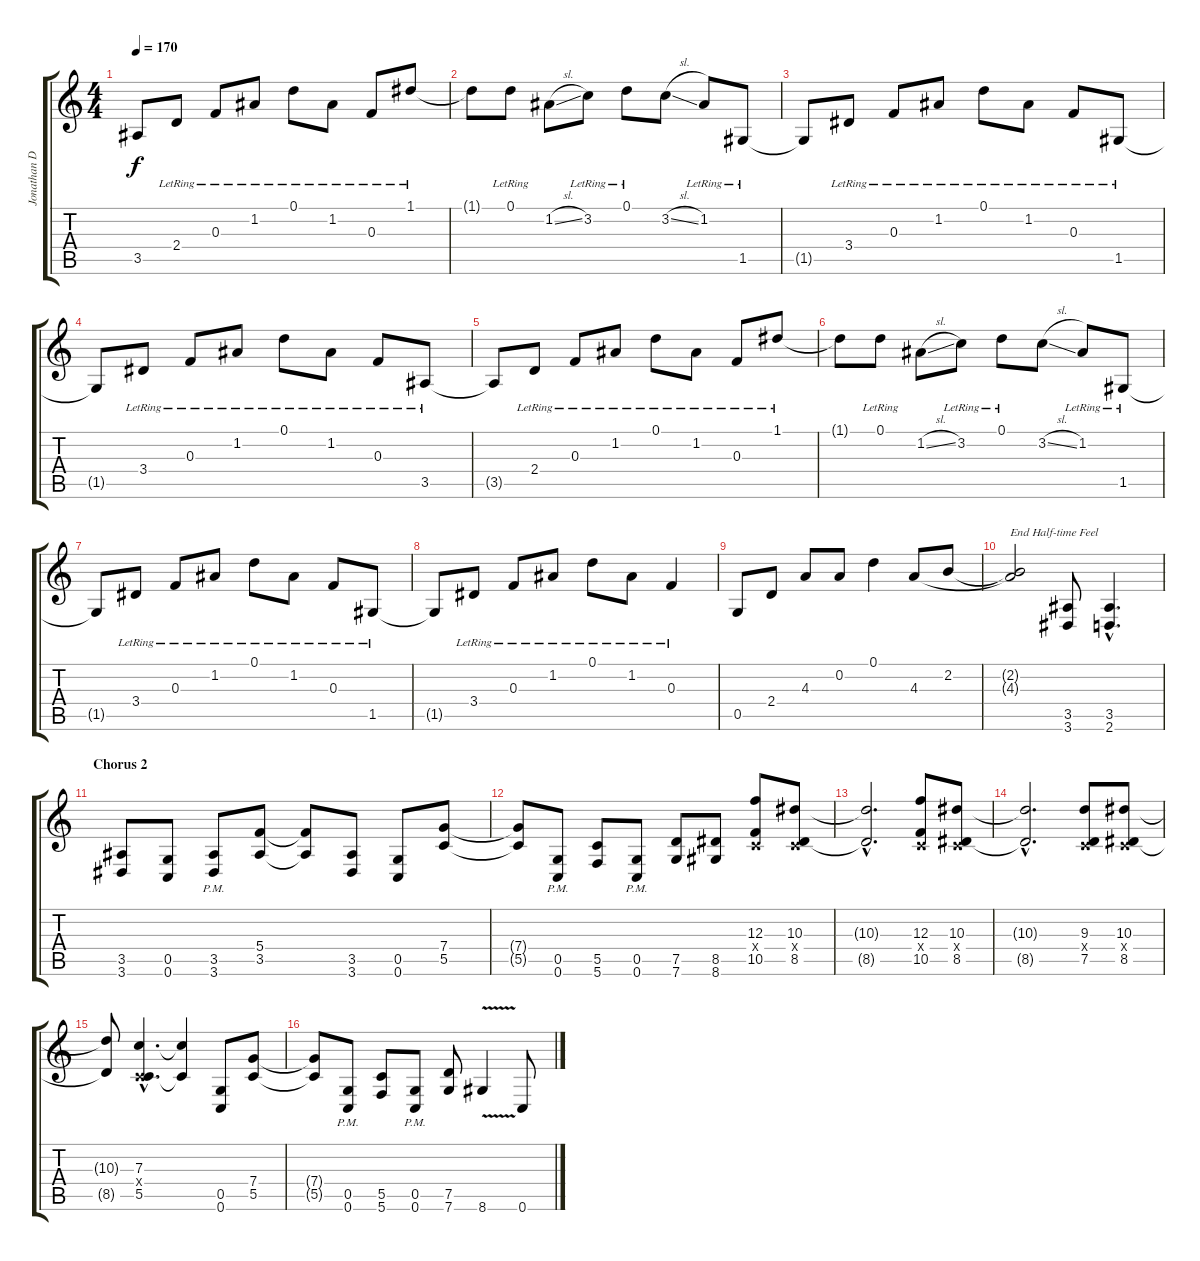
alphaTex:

\track ("Jonathan Donais" "Jonathan D") {instrument distortionguitar}
\staff {score tabs}
\tuning (D4 A3 F3 C3 G2 C2) {hide}
\ts (4 4)
\tempo 170
\clef g2
\ks c
3.5{t}.8{dy f} 2.4{lr}.8 0.3{lr}.8 1.2{lr}.8 0.1{lr}.8 1.2{lr}.8 0.3{lr}.8 1.1{lr}.8 |
1.1{t}.8 0.1{lr}.8 1.2{sl}.8 3.2{lr}.8 0.1{lr}.8 3.2{sl}.8 1.2{lr}.8 1.5{lr}.8 |
1.5{t}.8 3.4{lr}.8 0.3{lr}.8 1.2{lr}.8 0.1{lr}.8 1.2{lr}.8 0.3{lr}.8 1.5{lr}.8 |
1.5{t}.8 3.4{lr}.8 0.3{lr}.8 1.2{lr}.8 0.1{lr}.8 1.2{lr}.8 0.3{lr}.8 3.5{lr}.8 |
3.5{t}.8 2.4{lr}.8 0.3{lr}.8 1.2{lr}.8 0.1{lr}.8 1.2{lr}.8 0.3{lr}.8 1.1{lr}.8 |
1.1{t}.8 0.1{lr}.8 1.2{sl}.8 3.2{lr}.8 0.1{lr}.8 3.2{sl}.8 1.2{lr}.8 1.5{lr}.8 |
1.5{t}.8 3.4{lr}.8 0.3{lr}.8 1.2{lr}.8 0.1{lr}.8 1.2{lr}.8 0.3{lr}.8 1.5{lr}.8 |
1.5{t}.8 3.4{lr}.8 0.3{lr}.8 1.2{lr}.8 0.1{lr}.8 1.2{lr}.8 0.3{lr}.4 |
0.5.8 2.4.8 4.3.8 0.2.8 0.1.4 4.3.8 2.2.8 |
(2.2{t} 4.3{t}).2{txt "End Half-time Feel"} (3.5 3.6).8{instrument distortionguitar} (3.5{hac} 2.6{hac}).4{d} |
\section ("" "Chorus 2")
(3.5 3.6).8 (0.5 0.6).8 (3.5{pm} 3.6{pm}).8 (5.4 3.5).8 (5.4{t} 3.5{t}).8 (3.5 3.6).8 (0.5 0.6).8 (7.4 5.5).8 |
(7.4{t} 5.5{t}).8 (0.5{pm} 0.6{pm}).8 (5.5 5.6).8 (0.5{pm} 0.6{pm}).8 (7.5 7.6).8 (8.5 8.6).8 (12.3 0.4{x} 10.5).8 (10.3 0.4{x} 8.5).8 |
(10.3{hac t} 8.5{hac t}).2{d} (12.3 0.4{x} 10.5).8 (10.3 0.4{x} 8.5).8 |
(10.3{hac t} 8.5{hac t}).2{d} (9.3 0.4{x} 7.5).8 (10.3 0.4{x} 8.5).8 |
(10.3{t} 8.5{t}).8 (7.3{hac} 0.4{hac x} 5.5{hac}).4{d} (7.3{t} 5.5{t}).4 (0.5 0.6).8 (7.4 5.5).8 |
(7.4{t} 5.5{t}).8 (0.5{pm} 0.6{pm}).8 (5.5 5.6).8 (0.5{pm} 0.6{pm}).8 (7.5 7.6).8 8.6{v}.4{instrument guitarharmonics} 0.6.8{instrument distortionguitar}
